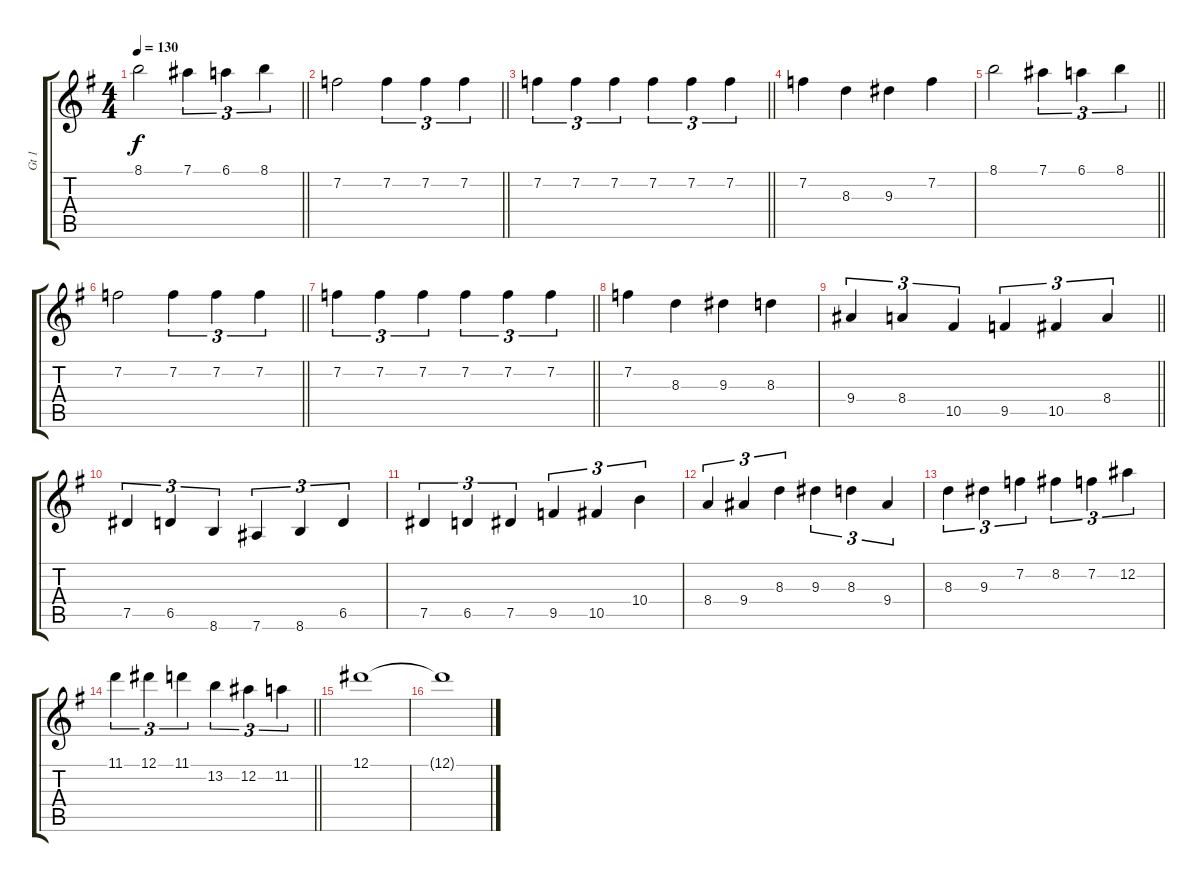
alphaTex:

\track ("Gt 1" "Gt 1") {mute instrument distortionguitar}
\staff {score tabs}
\tuning (Eb4 Bb3 Gb3 Db3 Ab2 Eb2) {hide}
\ts (4 4)
\tempo 130
\clef g2
\barLineRight lightlight
\ks eminor
8.1.2{dy f} 7.1.4{tu (3 2)} 6.1.4{tu (3 2)} 8.1.4{tu (3 2)} |
\section ("" "")
\barLineRight lightlight
7.2.2 7.2.4{tu (3 2)} 7.2.4{tu (3 2)} 7.2.4{tu (3 2)} |
\barLineRight lightlight
7.2.4{tu (3 2)} 7.2.4{tu (3 2)} 7.2.4{tu (3 2)} 7.2.4{tu (3 2)} 7.2.4{tu (3 2)} 7.2.4{tu (3 2)} |
7.2.4 8.3.4 9.3.4 7.2.4 |
\barLineRight lightlight
8.1.2 7.1.4{tu (3 2)} 6.1.4{tu (3 2)} 8.1.4{tu (3 2)} |
\barLineRight lightlight
7.2.2 7.2.4{tu (3 2)} 7.2.4{tu (3 2)} 7.2.4{tu (3 2)} |
\barLineRight lightlight
7.2.4{tu (3 2)} 7.2.4{tu (3 2)} 7.2.4{tu (3 2)} 7.2.4{tu (3 2)} 7.2.4{tu (3 2)} 7.2.4{tu (3 2)} |
\section ("" "")
7.2.4 8.3.4 9.3.4 8.3.4 |
\barLineRight lightlight
9.4.4{tu (3 2)} 8.4.4{tu (3 2)} 10.5.4{tu (3 2)} 9.5.4{tu (3 2)} 10.5.4{tu (3 2)} 8.4.4{tu (3 2)} |
7.5.4{tu (3 2)} 6.5.4{tu (3 2)} 8.6.4{tu (3 2)} 7.6.4{tu (3 2)} 8.6.4{tu (3 2)} 6.5.4{tu (3 2)} |
7.5.4{tu (3 2)} 6.5.4{tu (3 2)} 7.5.4{tu (3 2)} 9.5.4{tu (3 2)} 10.5.4{tu (3 2)} 10.4.4{tu (3 2)} |
8.4.4{tu (3 2)} 9.4.4{tu (3 2)} 8.3.4{tu (3 2)} 9.3.4{tu (3 2)} 8.3.4{tu (3 2)} 9.4.4{tu (3 2)} |
8.3.4{tu (3 2)} 9.3.4{tu (3 2)} 7.2.4{tu (3 2)} 8.2.4{tu (3 2)} 7.2.4{tu (3 2)} 12.2.4{tu (3 2)} |
\barLineRight lightlight
11.1.4{tu (3 2)} 12.1.4{tu (3 2)} 11.1.4{tu (3 2)} 13.2.4{tu (3 2)} 12.2.4{tu (3 2)} 11.2.4{tu (3 2)} |
\section ("" "")
12.1.1 |
12.1{t}.1
